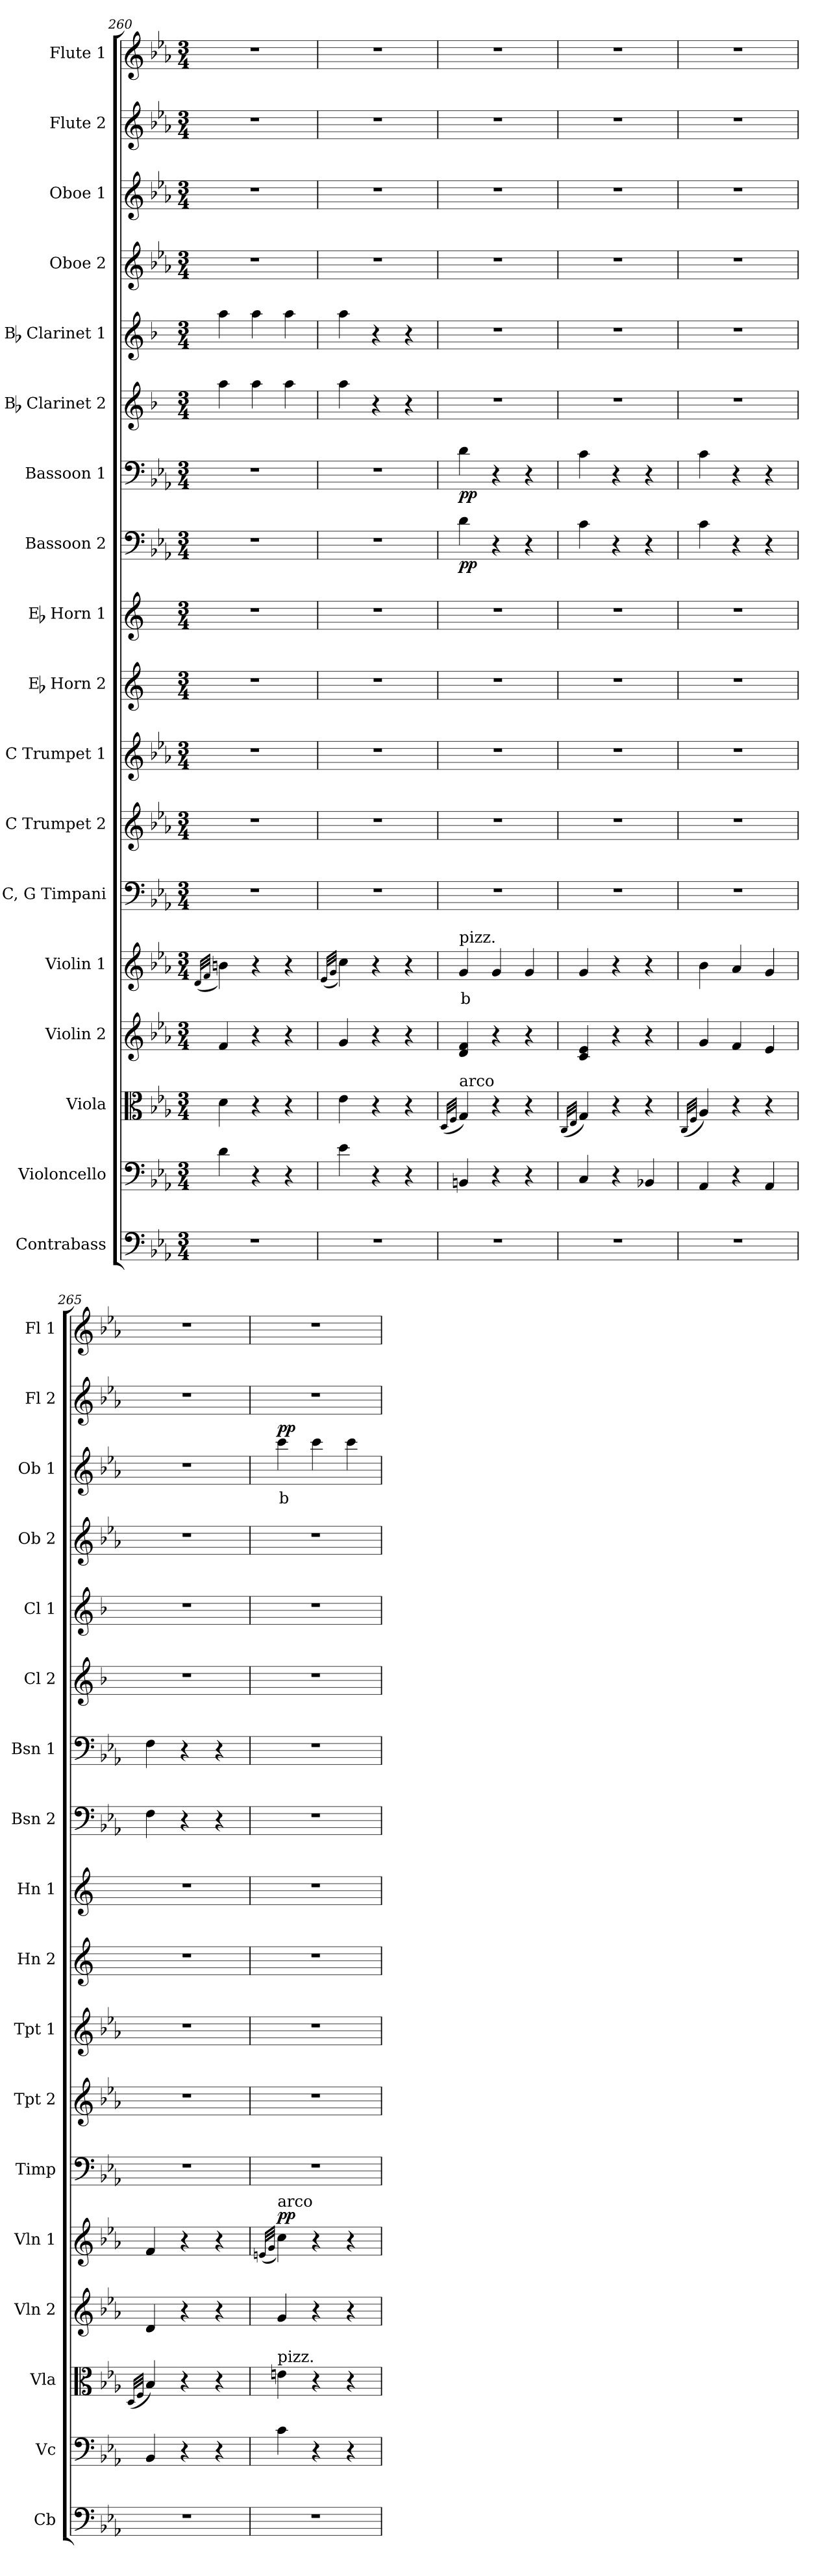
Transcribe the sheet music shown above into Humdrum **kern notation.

**kern	**kern	**kern	**dynam	**kern	**kern	**text	**dynam	**kern	**kern	**kern	**kern	**kern	**kern	**dynam	**kern	**dynam	**kern	**kern	**kern	**kern	**text	**dynam	**kern	**kern
*part18	*part17	*part16	*part16	*part15	*part14	*part14	*part14	*part13	*part12	*part11	*part10	*part9	*part8	*part8	*part7	*part7	*part6	*part5	*part4	*part3	*part3	*part3	*part2	*part1
*staff18	*staff17	*staff16	*staff16	*staff15	*staff14	*staff14	*staff14	*staff13	*staff12	*staff11	*staff10	*staff9	*staff8	*staff8	*staff7	*staff7	*staff6	*staff5	*staff4	*staff3	*staff3	*staff3	*staff2	*staff1
*I"Contrabass	*I"Violoncello	*I"Viola	*	*I"Violin 2	*I"Violin 1	*	*	*I"C, G Timpani	*I"C Trumpet 2	*I"C Trumpet 1	*I"Eb Horn 2	*I"Eb Horn 1	*I"Bassoon 2	*	*I"Bassoon 1	*	*I"Bb Clarinet 2	*I"Bb Clarinet 1	*I"Oboe 2	*I"Oboe 1	*	*	*I"Flute 2	*I"Flute 1
*I'Cb	*I'Vc	*I'Vla	*	*I'Vln 2	*I'Vln 1	*	*	*I'Timp	*I'Tpt 2	*I'Tpt 1	*I'Hn 2	*I'Hn 1	*I'Bsn 2	*	*I'Bsn 1	*	*I'Cl 2	*I'Cl 1	*I'Ob 2	*I'Ob 1	*	*	*I'Fl 2	*I'Fl 1
*clefF4	*clefF4	*clefC3	*	*clefG2	*clefG2	*	*	*clefF4	*clefG2	*clefG2	*clefG2	*clefG2	*clefF4	*	*clefF4	*	*clefG2	*clefG2	*clefG2	*clefG2	*	*	*clefG2	*clefG2
*ITrd7c12	*	*	*	*	*	*	*	*	*	*	*ITrd5c9	*ITrd5c9	*	*	*	*	*ITrd1c2	*ITrd1c2	*	*	*	*	*	*
*k[b-e-a-]	*k[b-e-a-]	*k[b-e-a-]	*	*k[b-e-a-]	*k[b-e-a-]	*	*	*k[b-e-a-]	*k[b-e-a-]	*k[b-e-a-]	*k[b-e-a-]	*k[b-e-a-]	*k[b-e-a-]	*	*k[b-e-a-]	*	*k[b-e-a-]	*k[b-e-a-]	*k[b-e-a-]	*k[b-e-a-]	*	*	*k[b-e-a-]	*k[b-e-a-]
*M3/4	*M3/4	*M3/4	*	*M3/4	*M3/4	*	*	*M3/4	*M3/4	*M3/4	*M3/4	*M3/4	*M3/4	*	*M3/4	*	*M3/4	*M3/4	*M3/4	*M3/4	*	*	*M3/4	*M3/4
=260	=260	=260	=260	=260	=260	=260	=260	=260	=260	=260	=260	=260	=260	=260	=260	=260	=260	=260	=260	=260	=260	=260	=260	=260
.	.	.	.	.	(32qd/LLL	.	.	.	.	.	.	.	.	.	.	.	.	.	.	.	.	.	.	.
.	.	.	.	.	32qf/JJJ	.	.	.	.	.	.	.	.	.	.	.	.	.	.	.	.	.	.	.
2.r	4d\	4d\	.	4f/	4bn\)	.	.	2.r	2.r	2.r	2.r	2.r	2.r	.	2.r	.	4gg\	4gg\	2.r	2.r	.	.	2.r	2.r
.	4r	4r	.	4r	4r	.	.	.	.	.	.	.	.	.	.	.	4gg\	4gg\	.	.	.	.	.	.
.	4r	4r	.	4r	4r	.	.	.	.	.	.	.	.	.	.	.	4gg\	4gg\	.	.	.	.	.	.
=261	=261	=261	=261	=261	=261	=261	=261	=261	=261	=261	=261	=261	=261	=261	=261	=261	=261	=261	=261	=261	=261	=261	=261	=261
.	.	.	.	.	(32qe-/LLL	.	.	.	.	.	.	.	.	.	.	.	.	.	.	.	.	.	.	.
.	.	.	.	.	32qg/JJJ	.	.	.	.	.	.	.	.	.	.	.	.	.	.	.	.	.	.	.
2.r	4e-\	4e-\	.	4g/	4cc\)	.	.	2.r	2.r	2.r	2.r	2.r	2.r	.	2.r	.	4gg\	4gg\	2.r	2.r	.	.	2.r	2.r
.	4r	4r	.	4r	4r	.	.	.	.	.	.	.	.	.	.	.	4r	4r	.	.	.	.	.	.
.	4r	4r	.	4r	4r	.	.	.	.	.	.	.	.	.	.	.	4r	4r	.	.	.	.	.	.
=262	=262	=262	=262	=262	=262	=262	=262	=262	=262	=262	=262	=262	=262	=262	=262	=262	=262	=262	=262	=262	=262	=262	=262	=262
.	.	(32qD/LLL	.	.	.	.	.	.	.	.	.	.	.	.	.	.	.	.	.	.	.	.	.	.
.	.	32qF/JJJ	.	.	.	.	.	.	.	.	.	.	.	.	.	.	.	.	.	.	.	.	.	.
!	!	!	!	!	!LO:TX:a:t=pizz.	!	!	!	!	!	!	!	!	!	!	!	!	!	!	!	!	!	!	!
!	!	!LO:TX:a:t=arco	!	!	!	!	!	!	!	!	!	!	!	!	!	!	!	!	!	!	!	!	!	!
!	!	!	!LO:DY:b	!	!	!LO:LY:b:color=#FF0000	!	!	!	!	!	!	!	!	!	!	!	!	!	!	!	!	!	!
!	!	!	!LO:DY:n=1:b	!	!	!	!	!	!	!	!	!	!	!LO:DY:b	!	!LO:DY:b	!	!	!	!	!	!	!	!
2.r	4BBn/	4G/)	other-dynamics pp	4d/ 4f/	4g/	b	.	2.r	2.r	2.r	2.r	2.r	4d\	pp	4d\	pp	2.r	2.r	2.r	2.r	.	.	2.r	2.r
.	4r	4r	.	4r	4g/	.	.	.	.	.	.	.	4r	.	4r	.	.	.	.	.	.	.	.	.
.	4r	4r	.	4r	4g/	.	.	.	.	.	.	.	4r	.	4r	.	.	.	.	.	.	.	.	.
=263	=263	=263	=263	=263	=263	=263	=263	=263	=263	=263	=263	=263	=263	=263	=263	=263	=263	=263	=263	=263	=263	=263	=263	=263
.	.	(32qC/LLL	.	.	.	.	.	.	.	.	.	.	.	.	.	.	.	.	.	.	.	.	.	.
.	.	32qE-/JJJ	.	.	.	.	.	.	.	.	.	.	.	.	.	.	.	.	.	.	.	.	.	.
2.r	4C/	4G/)	.	4c/ 4e-/	4g/	.	.	2.r	2.r	2.r	2.r	2.r	4c\	.	4c\	.	2.r	2.r	2.r	2.r	.	.	2.r	2.r
.	4r	4r	.	4r	4r	.	.	.	.	.	.	.	4r	.	4r	.	.	.	.	.	.	.	.	.
.	4BB-X/	4r	.	4r	4r	.	.	.	.	.	.	.	4r	.	4r	.	.	.	.	.	.	.	.	.
=264	=264	=264	=264	=264	=264	=264	=264	=264	=264	=264	=264	=264	=264	=264	=264	=264	=264	=264	=264	=264	=264	=264	=264	=264
.	.	(32qC/LLL	.	.	.	.	.	.	.	.	.	.	.	.	.	.	.	.	.	.	.	.	.	.
.	.	32qF/JJJ	.	.	.	.	.	.	.	.	.	.	.	.	.	.	.	.	.	.	.	.	.	.
2.r	4AA-/	4A-/)	.	4g/	4b-\	.	.	2.r	2.r	2.r	2.r	2.r	4c\	.	4c\	.	2.r	2.r	2.r	2.r	.	.	2.r	2.r
.	4r	4r	.	4f/	4a-/	.	.	.	.	.	.	.	4r	.	4r	.	.	.	.	.	.	.	.	.
.	4AA-/	4r	.	4e-/	4g/	.	.	.	.	.	.	.	4r	.	4r	.	.	.	.	.	.	.	.	.
!!LO:PB:g=z
=265	=265	=265	=265	=265	=265	=265	=265	=265	=265	=265	=265	=265	=265	=265	=265	=265	=265	=265	=265	=265	=265	=265	=265	=265
.	.	(32qD/LLL	.	.	.	.	.	.	.	.	.	.	.	.	.	.	.	.	.	.	.	.	.	.
.	.	32qF/JJJ	.	.	.	.	.	.	.	.	.	.	.	.	.	.	.	.	.	.	.	.	.	.
2.r	4BB-/	4B-/)	.	4d/	4f/	.	.	2.r	2.r	2.r	2.r	2.r	4F\	.	4F\	.	2.r	2.r	2.r	2.r	.	.	2.r	2.r
.	4r	4r	.	4r	4r	.	.	.	.	.	.	.	4r	.	4r	.	.	.	.	.	.	.	.	.
.	4r	4r	.	4r	4r	.	.	.	.	.	.	.	4r	.	4r	.	.	.	.	.	.	.	.	.
=266	=266	=266	=266	=266	=266	=266	=266	=266	=266	=266	=266	=266	=266	=266	=266	=266	=266	=266	=266	=266	=266	=266	=266	=266
.	.	.	.	.	(32qen/LLL	.	.	.	.	.	.	.	.	.	.	.	.	.	.	.	.	.	.	.
.	.	.	.	.	32qg/JJJ	.	.	.	.	.	.	.	.	.	.	.	.	.	.	.	.	.	.	.
!	!	!	!	!	!LO:TX:a:t=arco	!	!	!	!	!	!	!	!	!	!	!	!	!	!	!	!	!	!	!
!	!	!LO:TX:a:t=pizz.	!	!	!	!	!	!	!	!	!	!	!	!	!	!	!	!	!	!	!	!	!	!
!	!	!	!	!	!	!	!LO:DY:b	!	!	!	!	!	!	!	!	!	!	!	!	!	!LO:LY:b:color=#FF0000	!LO:DY:b	!	!
2.r	4c\	4en\	.	4g/	4cc\)	.	pp	2.r	2.r	2.r	2.r	2.r	2.r	.	2.r	.	2.r	2.r	2.r	4ccc\	b	pp	2.r	2.r
.	4r	4r	.	4r	4r	.	.	.	.	.	.	.	.	.	.	.	.	.	.	4ccc\	.	.	.	.
.	4r	4r	.	4r	4r	.	.	.	.	.	.	.	.	.	.	.	.	.	.	4ccc\	.	.	.	.
=	=	=	=	=	=	=	=	=	=	=	=	=	=	=	=	=	=	=	=	=	=	=	=	=
*-	*-	*-	*-	*-	*-	*-	*-	*-	*-	*-	*-	*-	*-	*-	*-	*-	*-	*-	*-	*-	*-	*-	*-	*-
